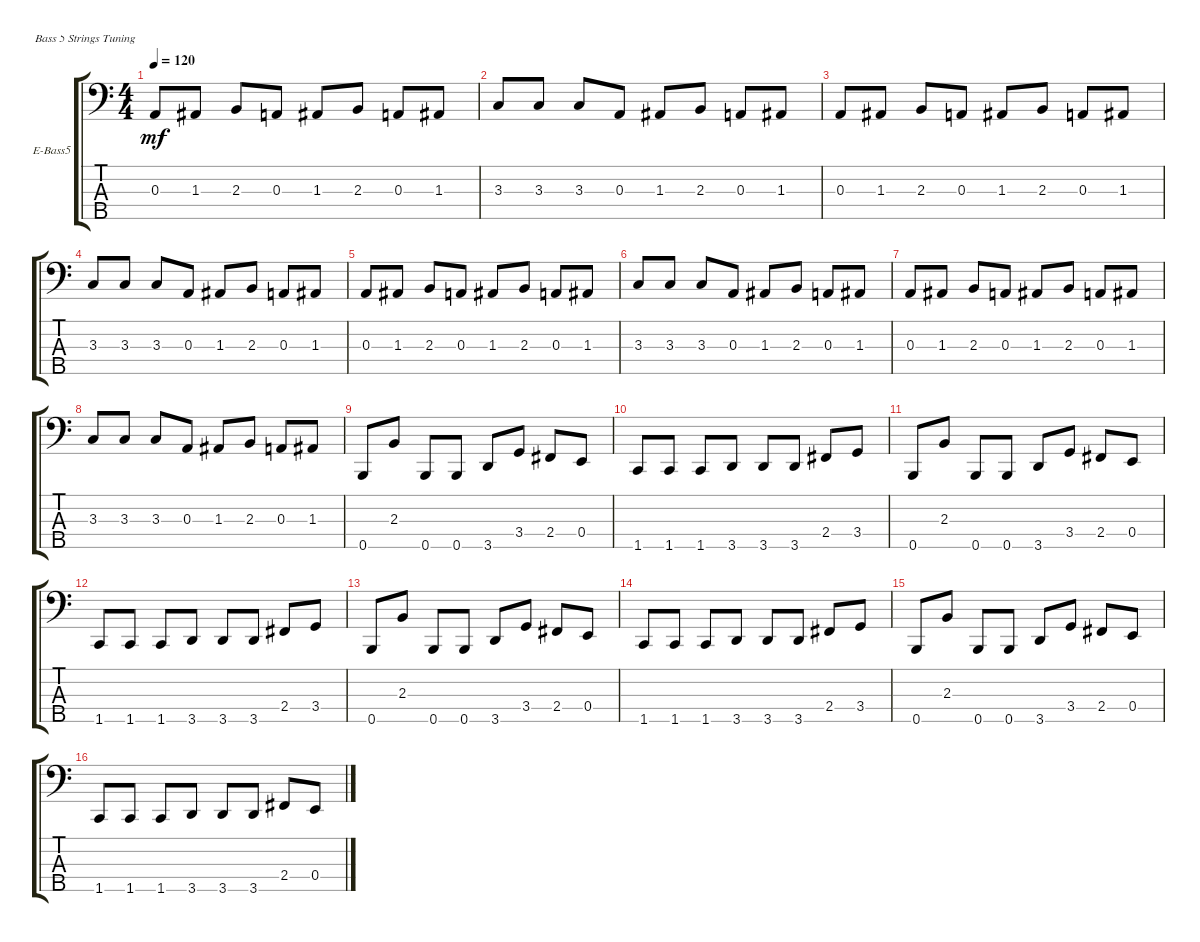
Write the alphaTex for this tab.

\defaultSystemsLayout 4
\bracketExtendMode groupsimilarinstruments
\firstSystemTrackNameOrientation horizontal
\otherSystemsTrackNameOrientation horizontal
\track ("Electric Bass" "E-Bass5") {instrument electricbassfinger}
\staff {score tabs}
\tuning (G2 D2 A1 E1 B0)
\ts (4 4)
\tempo 120
\clef f4
\scale
0.485477
\ks c
0.3.8{dy mf instrument electricbassfinger} 1.3.8 2.3.8 0.3.8 1.3.8 2.3.8 0.3.8 1.3.8 |
\scale
0.257261 3.3.8 3.3.8 3.3.8 0.3.8 1.3.8 2.3.8 0.3.8 1.3.8 |
\scale
0.257261 0.3.8 1.3.8 2.3.8 0.3.8 1.3.8 2.3.8 0.3.8 1.3.8 |
\scale
0.333333 3.3.8 3.3.8 3.3.8 0.3.8 1.3.8 2.3.8 0.3.8 1.3.8 |
\scale
0.333333 0.3.8 1.3.8 2.3.8 0.3.8 1.3.8 2.3.8 0.3.8 1.3.8 |
\scale
0.333333 3.3.8 3.3.8 3.3.8 0.3.8 1.3.8 2.3.8 0.3.8 1.3.8 |
0.3.8 1.3.8 2.3.8 0.3.8 1.3.8 2.3.8 0.3.8 1.3.8 |
3.3.8 3.3.8 3.3.8 0.3.8 1.3.8 2.3.8 0.3.8 1.3.8 |
0.5.8 2.3.8 0.5.8 0.5.8 3.5.8 3.4.8 2.4.8 0.4.8 |
1.5.8 1.5.8 1.5.8 3.5.8 3.5.8 3.5.8 2.4.8 3.4.8 |
0.5.8 2.3.8 0.5.8 0.5.8 3.5.8 3.4.8 2.4.8 0.4.8 |
1.5.8 1.5.8 1.5.8 3.5.8 3.5.8 3.5.8 2.4.8 3.4.8 |
0.5.8 2.3.8 0.5.8 0.5.8 3.5.8 3.4.8 2.4.8 0.4.8 |
1.5.8 1.5.8 1.5.8 3.5.8 3.5.8 3.5.8 2.4.8 3.4.8 |
0.5.8 2.3.8 0.5.8 0.5.8 3.5.8 3.4.8 2.4.8 0.4.8 |
1.5.8 1.5.8 1.5.8 3.5.8 3.5.8 3.5.8 2.4.8 0.4.8
